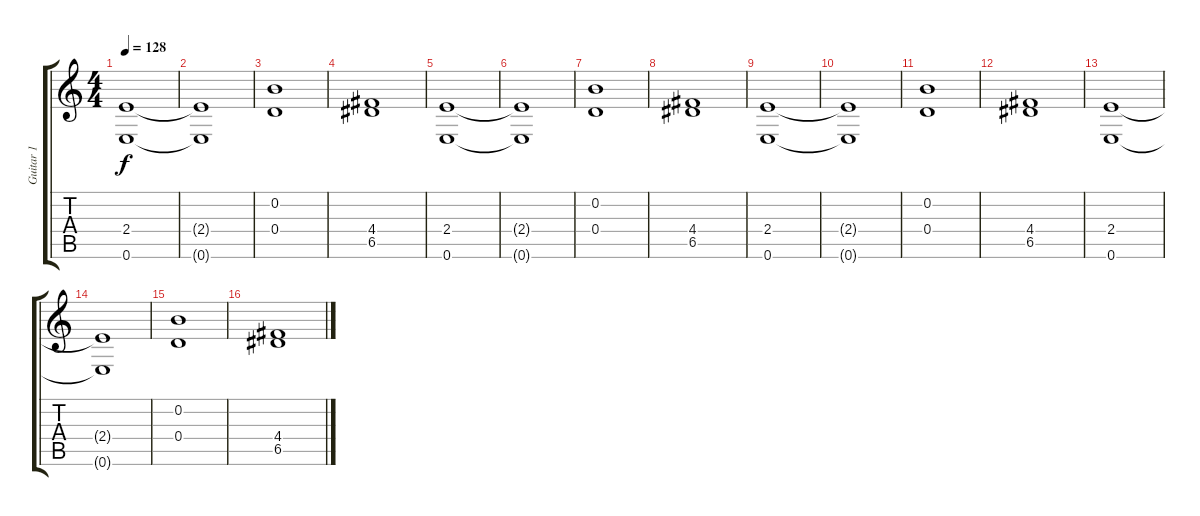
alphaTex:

\track ("Guitar 1" "Guitar 1") {instrument distortionguitar}
\staff {score tabs}
\tuning (E4 B3 G3 D3 A2 E2) {hide}
\ts (4 4)
\tempo 128
\clef g2
\ks c
(2.4 0.6).1{dy f instrument distortionguitar} |
(2.4{t} 0.6{t}).1 |
(0.2 0.4).1 |
(4.4 6.5).1 |
(2.4 0.6).1 |
(2.4{t} 0.6{t}).1 |
(0.2 0.4).1 |
(4.4 6.5).1 |
(2.4 0.6).1 |
(2.4{t} 0.6{t}).1 |
(0.2 0.4).1 |
(4.4 6.5).1 |
(2.4 0.6).1 |
(2.4{t} 0.6{t}).1 |
(0.2 0.4).1 |
(4.4 6.5).1
